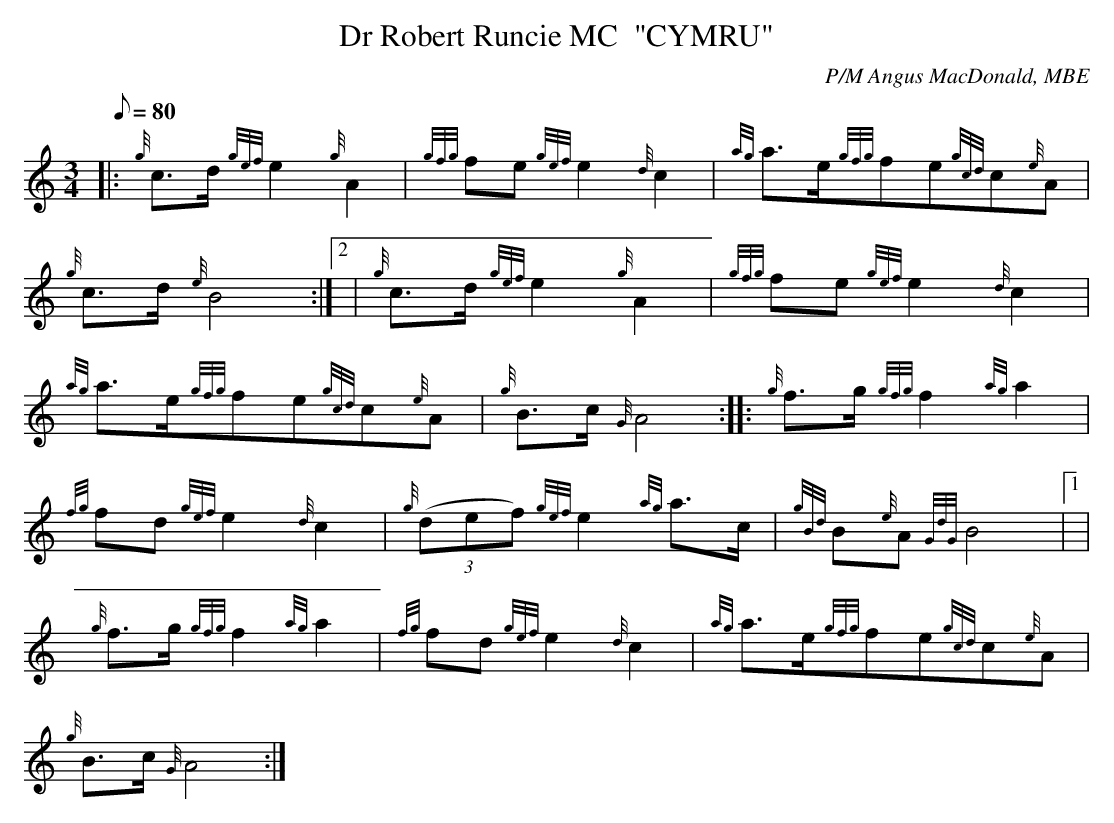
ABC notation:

X:1
T:Dr Robert Runcie MC  "CYMRU"
M:3/4
L:1/8
Q:80
C:P/M Angus MacDonald, MBE
K:HP
|: {g}c3/2d/2{gef}e2{g}A2 | \
{gfg}fe{gef}e2{d}c2 | \
{ag}a3/2e/2{gfg}fe{gcd}c{e}A |
{g}c3/2d/2{e}B4:|2  | \
{g}c3/2d/2{gef}e2{g}A2 | \
{gfg}fe{gef}e2{d}c2 |
{ag}a3/2e/2{gfg}fe{gcd}c{e}A | \
{g}B3/2c/2{G}A4 :: \
{g}f3/2g/2{gfg}f2{ag}a2 |
{fg}fd{gef}e2{d}c2 | \
{g}((3def){gef}e2{ag}a3/2c/2 | \
{gBd}B{e}A{GdG}B4|1 |
{g}f3/2g/2{gfg}f2{ag}a2 | \
{fg}fd{gef}e2{d}c2 | \
{ag}a3/2e/2{gfg}fe{gcd}c{e}A |
{g}B3/2c/2{G}A4 :|
